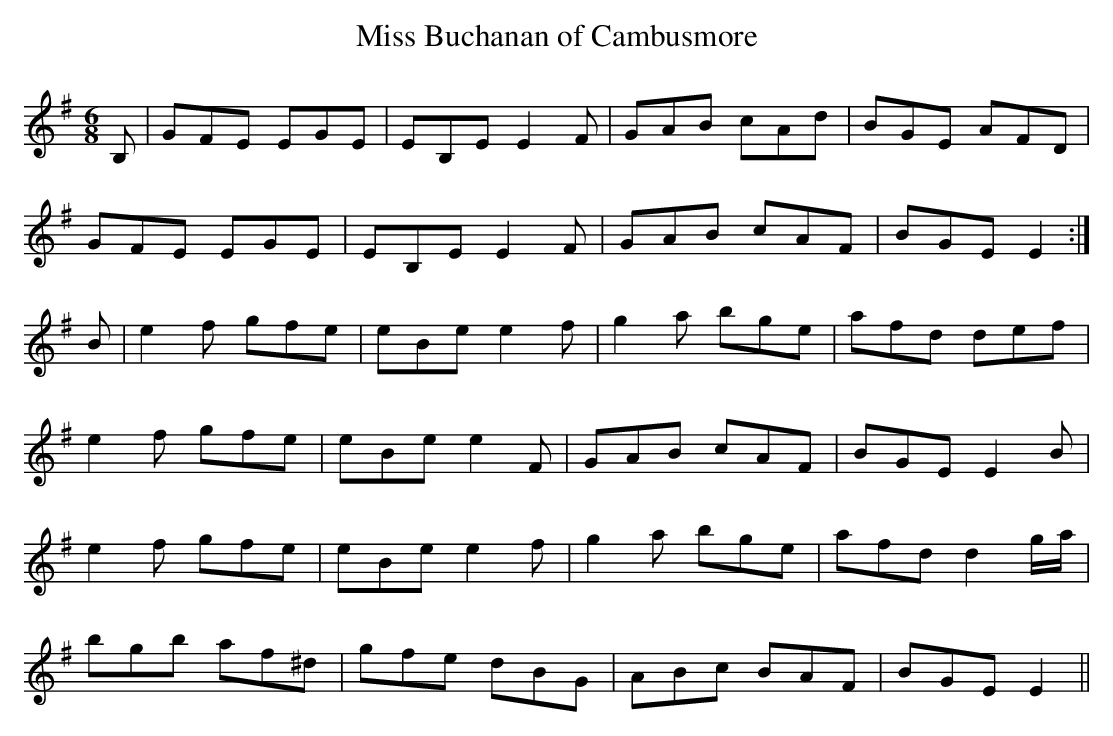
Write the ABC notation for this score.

X:1
T:Miss Buchanan of Cambusmore
M:6/8
L:1/8
K:Emin
B,|GFE EGE|EB,E E2F|GAB cAd|BGE AFD|
GFE EGE|EB,E E2F|GAB cAF|BGE E2:|
B|e2f gfe|eBe e2f|g2a bge|afd def|
e2f gfe|eBe e2F|GAB cAF|BGE E2B|
e2f gfe|eBe e2f|g2a bge|afd d2 g/a/|
bgb af^d|gfe dBG|ABc BAF|BGE E2||
